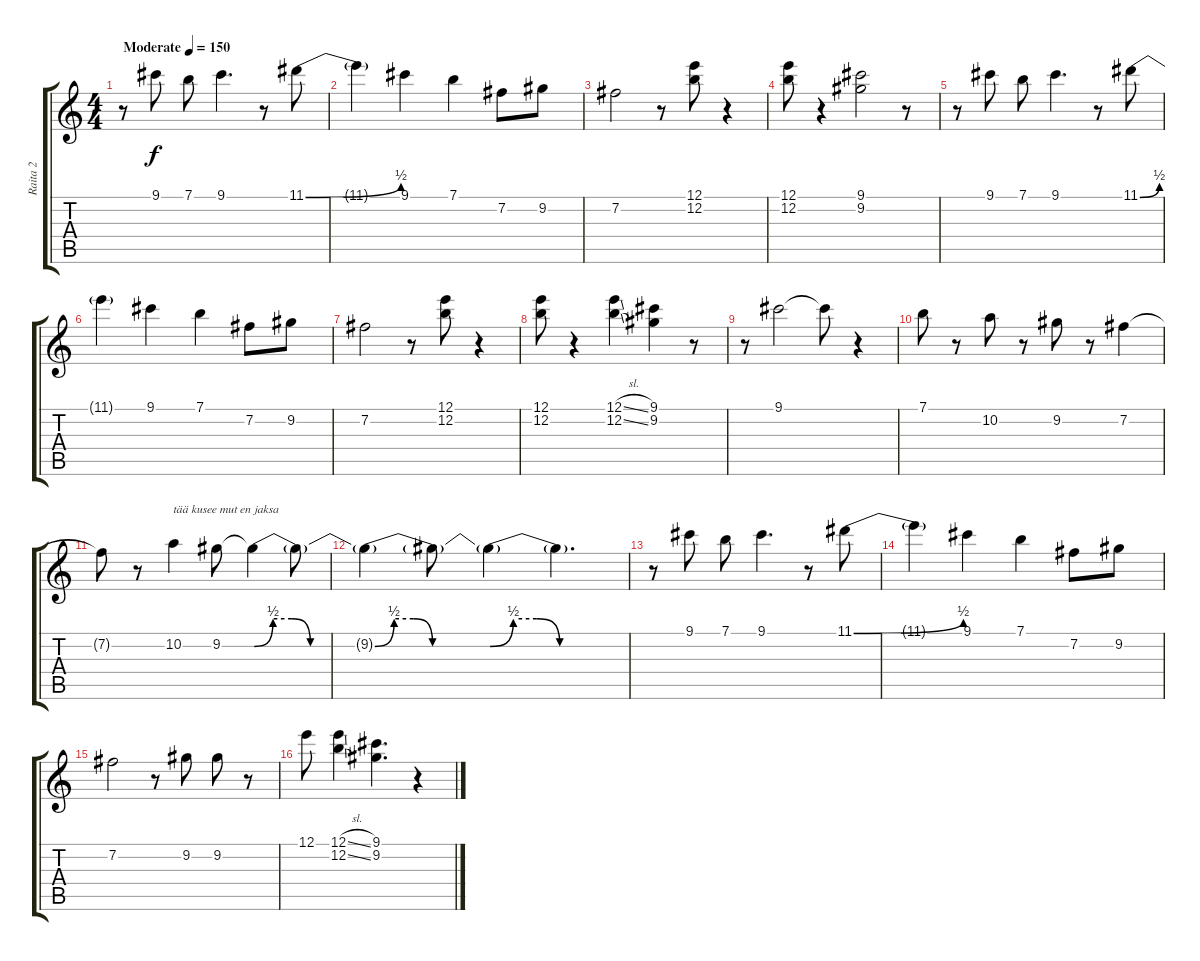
\track ("Raita 2" "Raita 2") {instrument overdrivenguitar}
\staff {score tabs}
\tuning (E4 B3 G3 D3 A2 E2) {hide}
\ts (4 4)
\tempo (150 "Moderate")
\clef g2
\ks c
r.8{dy f instrument overdrivenguitar} 9.1.8 7.1.8 9.1.4{d} r.8 11.1{be (bend 0 0 60 2)}.8 |
11.1{t}.4 9.1.4 7.1.4 7.2.8 9.2.8 |
7.2.2 r.8 (12.1 12.2).8 r.4 |
(12.1 12.2).8 r.4 (9.1 9.2).2 r.8 |
r.8 9.1.8 7.1.8 9.1.4{d} r.8 11.1{be (bend 0 0 60 2)}.8 |
11.1{t}.4 9.1.4 7.1.4 7.2.8 9.2.8 |
7.2.2 r.8 (12.1 12.2).8 r.4 |
(12.1 12.2).8 r.4 (12.1{sl} 12.2{sl}).4 (9.1 9.2).4 r.8 |
r.8 9.1.2 9.1{t}.8 r.4 |
7.1.8 r.8 10.2.8 r.8 9.2.8 r.8 7.2.4 |
7.2{t}.8 r.8 10.2.4{txt "tää kusee mut en jaksa"} 9.2.8 9.2{be (custom 0 0 10 2 20 2 30 0 60 0) t}.4 9.2{t}.8 |
9.2{be (custom 0 0 10 2 20 2 30 0 60 0) t}.4 9.2{t}.8 9.2{be (custom 0 0 10 2 20 2 30 0 60 0) t}.4 9.2{t}.4{d} |
r.8 9.1.8 7.1.8 9.1.4{d} r.8 11.1{be (bend 0 0 60 2)}.8 |
11.1{t}.4 9.1.4 7.1.4 7.2.8 9.2.8 |
7.2.2 r.8 9.2.8 9.2.8 r.8 |
12.1.8 (12.1{sl} 12.2{sl}).4 (9.1 9.2).4{d} r.4
